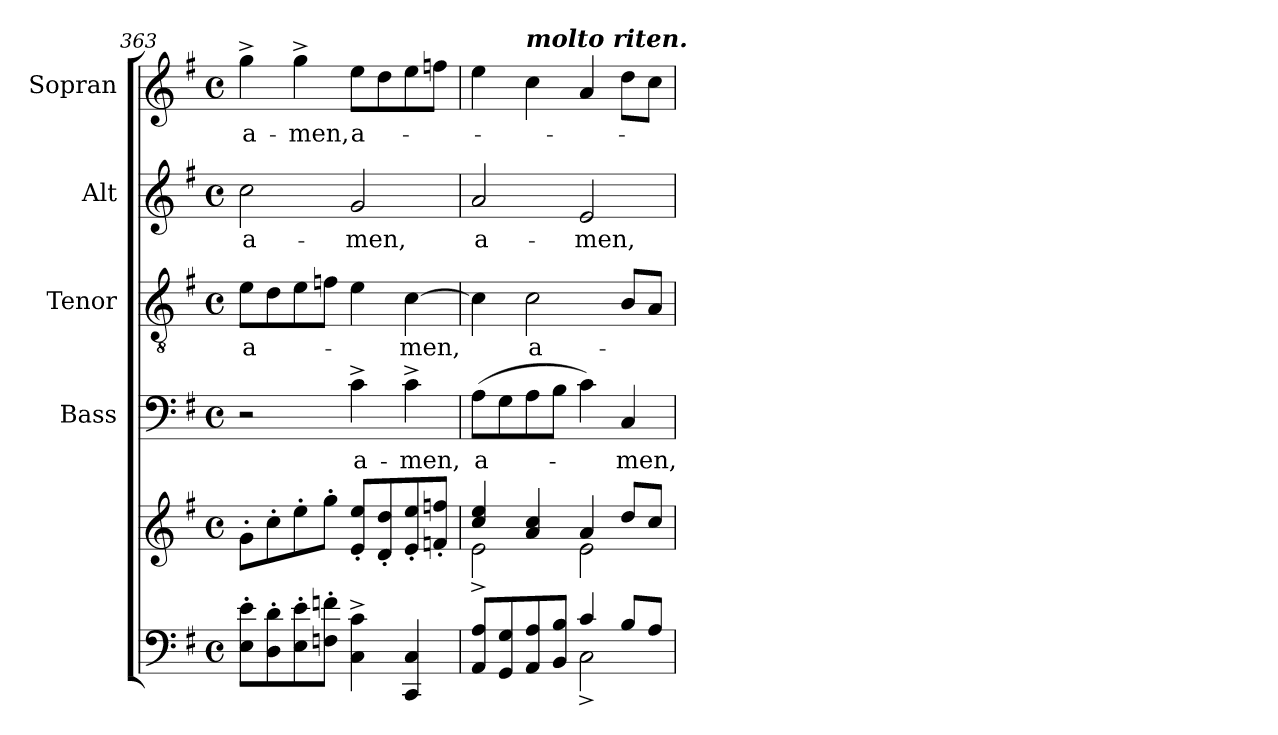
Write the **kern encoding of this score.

**kern	**kern	**kern	**text	**kern	**text	**kern	**text	**kern	**text
*part5	*part5	*part4	*part4	*part3	*part3	*part2	*part2	*part1	*part1
*staff6	*staff5	*staff4	*staff4	*staff3	*staff3	*staff2	*staff2	*staff1	*staff1
*	*	*I"Bass	*	*I"Tenor	*	*I"Alt	*	*I"Sopran	*
*	*	*I'B.	*	*I'T.	*	*I'A.	*	*I'S.	*
*clefF4	*clefG2	*clefF4	*	*clefGv2	*	*clefG2	*	*clefG2	*
*k[f#]	*k[f#]	*k[f#]	*	*k[f#]	*	*k[f#]	*	*k[f#]	*
*G:	*G:	*G:	*	*G:	*	*G:	*	*G:	*
*M4/4	*M4/4	*M4/4	*	*M4/4	*	*M4/4	*	*M4/4	*
*met(c)	*met(c)	*met(c)	*	*met(c)	*	*met(c)	*	*met(c)	*
=363	=363	=363	=363	=363	=363	=363	=363	=363	=363
!	!	!	!	!	!LO:LY:b	!	!LO:LY:b	!	!LO:LY:b
8E\'> 8e\'>L	8g'>\L	2r	.	8e\L	a-	2cc\	a-	4gg^>\	a-
8D\'> 8d\'>	8cc'>\	.	.	8d\	.	.	.	.	.
!	!	!	!	!	!	!	!	!	!LO:LY:b
8E\'> 8e\'>	8ee'>\	.	.	8e\	.	.	.	4gg^>\	-men,
8Fn\'> 8fn\'>J	8gg'>\J	.	.	8fn\J	.	.	.	.	.
!	!	!	!LO:LY:b	!	!	!	!LO:LY:b	!	!LO:LY:b
4C\^> 4c\^>	8e/'< 8ee/'<L	4c^>\	a-	4e\	.	2g/	-men,	8ee\L	a-
.	8d/'< 8dd/'<	.	.	.	.	.	.	8dd\	.
!	!	!	!LO:LY:b	!	!LO:LY:b	!	!	!	!
4CC/ 4C/	8e/'< 8ee/'<	4c^>\	-men,	[4c\	-men,	.	.	8ee\	.
.	8fn/'< 8ffn/'<J	.	.	.	.	.	.	8ffn\J	.
!!LO:LB:g=z
=364	=364	=364	=364	=364	=364	=364	=364	=364	=364
*^	*^	*	*	*	*	*	*	*	*
!	!	!	!	!	!LO:LY:b	!	!	!	!LO:LY:b	!	!
8AA/ 8A/L	2ryy	4cc/ 4ee/	2e^<\	(>8A\L	a-	4c\]	.	2a/	a-	4ee\	.
8GG/ 8G/	.	.	.	8G\	.	.	.	.	.	.	.
!	!	!	!	!	!	!	!	!	!	!LO:TX:a:Bi:t=molto riten.	!
!	!	!	!	!	!	!	!LO:LY:b	!	!	!	!
8AA/ 8A/	.	4a/ 4cc/	.	8A\	.	2c\	a-	.	.	4cc\	.
8BB/ 8B/J	.	.	.	8B\J	.	.	.	.	.	.	.
!	!	!	!	!	!	!	!	!	!LO:LY:b	!	!
4c/	2C^<\	4a/	2e\	4c\)	.	.	.	2e/	-men,	4a/	.
!	!	!	!	!	!LO:LY:b	!	!	!	!	!	!
8B/L	.	8dd/L	.	4C/	-men,	8B/L	.	.	.	8dd\L	.
8A/J	.	8cc/J	.	.	.	8A/J	.	.	.	8cc\J	.
*v	*v	*	*	*	*	*	*	*	*	*	*
*	*v	*v	*	*	*	*	*	*	*	*
=	=	=	=	=	=	=	=	=	=
*-	*-	*-	*-	*-	*-	*-	*-	*-	*-
